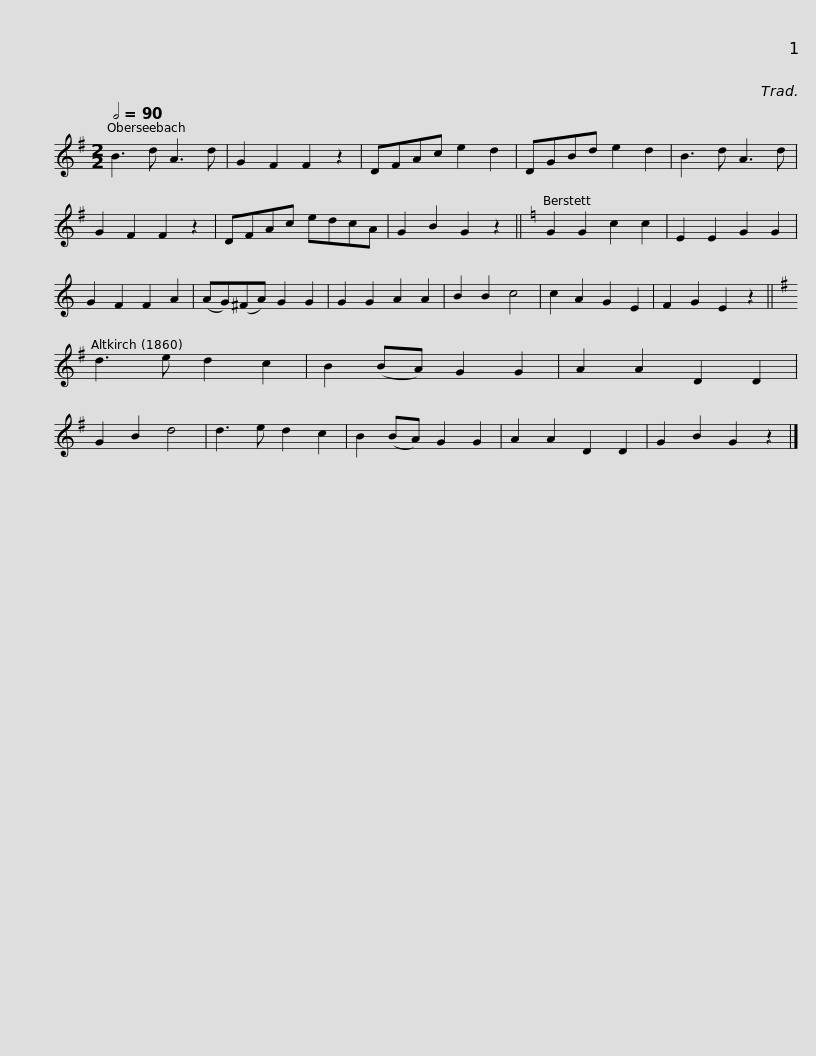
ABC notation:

X:1
L:1/8
Q:1/2=90
M:2/2
I:linebreak $
K:G
V:1 treble
V:1
 B3 d A3 d | G2 F2 F2 z2 | DFAc e2 d2 | DGBd e2 d2 | B3 d A3 d | %5
 G2 F2 F2 z2 | DFAc edcA | G2 B2 G2 z2 ||$[K:C] G2 G2 c2 c2 | E2 E2 G2 G2 | %10
 G2 F2 F2 A2 | (AG)(^FA) G2 G2 | G2 G2 A2 A2 | B2 B2 c4 | c2 A2 G2 E2 | %15
 F2 G2 E2 z2 ||[K:G] d3 e d2 c2 |$ B2 (BA) G2 G2 | A2 A2 D2 D2 | G2 B2 d4 | %20
 d3 e d2 c2 | B2 (BA) G2 G2 | A2 A2 D2 D2 | G2 B2 G2 z2 |] %24
